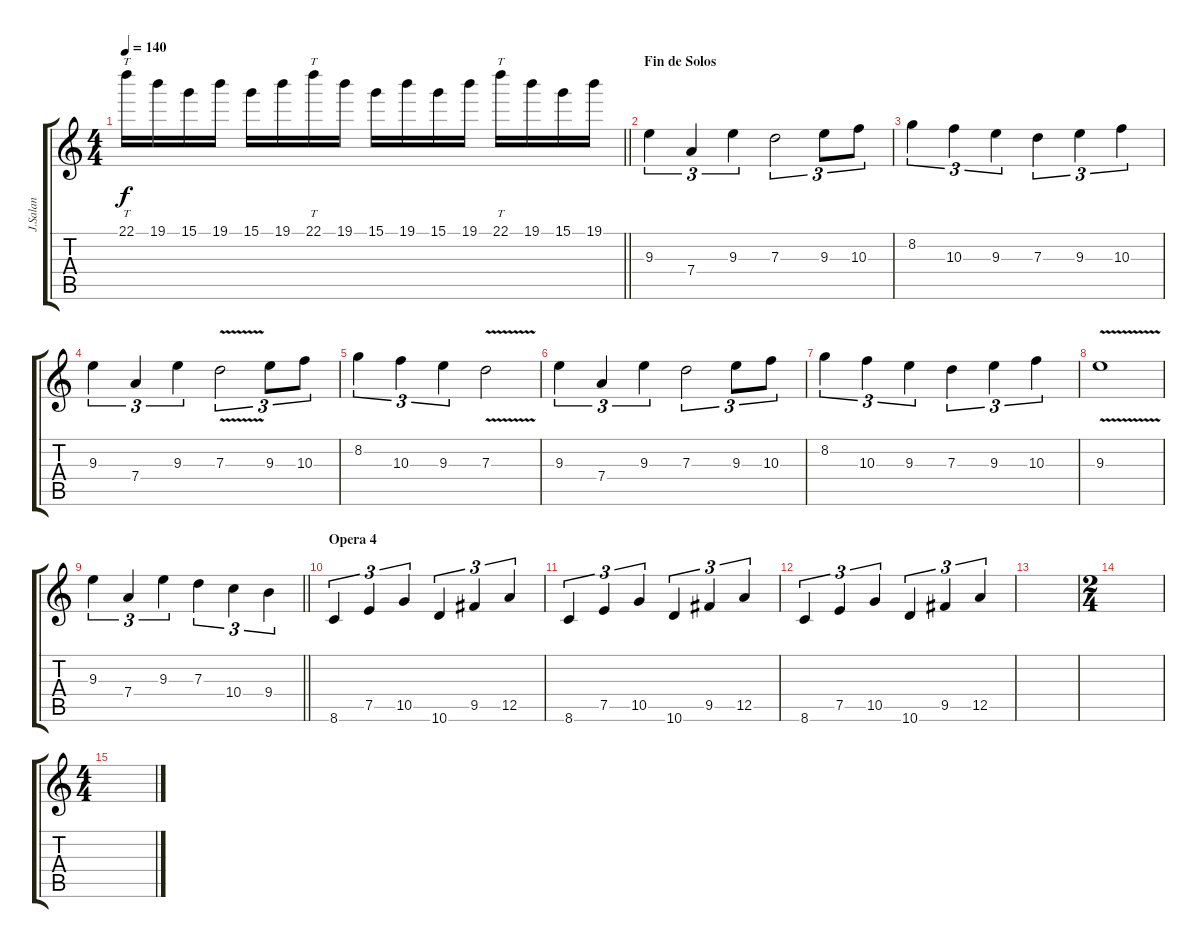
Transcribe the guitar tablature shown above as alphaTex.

\track ("J.Salan" "J.Salan") {instrument overdrivenguitar}
\staff {score tabs}
\tuning (E4 B3 G3 D3 A2 E2) {hide}
\ts (4 4)
\tempo 140
\clef g2
\barLineRight lightlight
\ks c
22.1.16{tt dy f} 19.1.16 15.1.16 19.1.16 15.1.16 19.1.16 22.1.16{tt} 19.1.16 15.1.16 19.1.16 15.1.16 19.1.16 22.1.16{tt} 19.1.16 15.1.16 19.1.16 |
\section ("" "Fin de Solos")
9.3.4{tu (3 2)} 7.4.4{tu (3 2)} 9.3.4{tu (3 2)} 7.3.2{tu (3 2)} 9.3.8{tu (3 2)} 10.3.8{tu (3 2)} |
8.2.4{tu (3 2)} 10.3.4{tu (3 2)} 9.3.4{tu (3 2)} 7.3.4{tu (3 2)} 9.3.4{tu (3 2)} 10.3.4{tu (3 2)} |
9.3.4{tu (3 2)} 7.4.4{tu (3 2)} 9.3.4{tu (3 2)} 7.3{v}.2{tu (3 2)} 9.3.8{tu (3 2)} 10.3.8{tu (3 2)} |
8.2.4{tu (3 2)} 10.3.4{tu (3 2)} 9.3.4{tu (3 2)} 7.3{v}.2 |
9.3.4{tu (3 2)} 7.4.4{tu (3 2)} 9.3.4{tu (3 2)} 7.3.2{tu (3 2)} 9.3.8{tu (3 2)} 10.3.8{tu (3 2)} |
8.2.4{tu (3 2)} 10.3.4{tu (3 2)} 9.3.4{tu (3 2)} 7.3.4{tu (3 2)} 9.3.4{tu (3 2)} 10.3.4{tu (3 2)} |
9.3{v}.1 |
\barLineRight lightlight
9.3.4{tu (3 2)} 7.4.4{tu (3 2)} 9.3.4{tu (3 2)} 7.3.4{tu (3 2)} 10.4.4{tu (3 2)} 9.4.4{tu (3 2)} |
\section ("" "Opera 4")
8.6.4{tu (3 2)} 7.5.4{tu (3 2)} 10.5.4{tu (3 2)} 10.6.4{tu (3 2)} 9.5.4{tu (3 2)} 12.5.4{tu (3 2)} |
8.6.4{tu (3 2)} 7.5.4{tu (3 2)} 10.5.4{tu (3 2)} 10.6.4{tu (3 2)} 9.5.4{tu (3 2)} 12.5.4{tu (3 2)} |
8.6.4{tu (3 2)} 7.5.4{tu (3 2)} 10.5.4{tu (3 2)} 10.6.4{tu (3 2)} 9.5.4{tu (3 2)} 12.5.4{tu (3 2)} |
|
\ts (2 4)
|
\ts (4 4)
